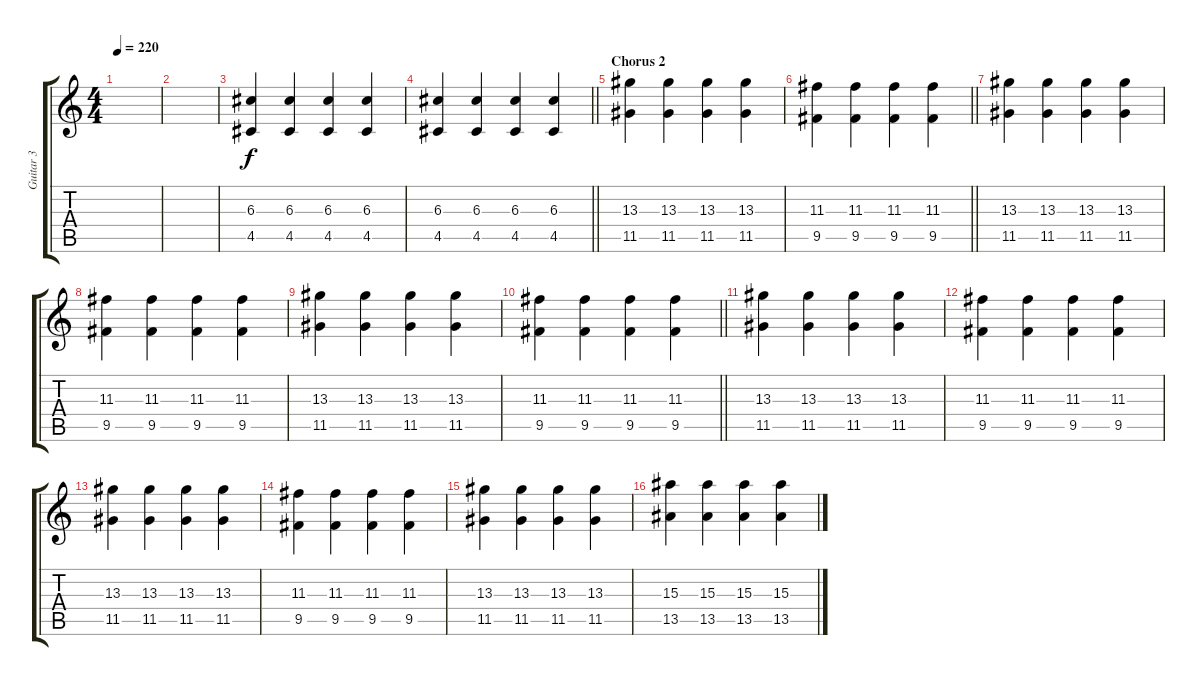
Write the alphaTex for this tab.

\track ("Guitar 3" "Guitar 3") {instrument distortionguitar}
\staff {score tabs}
\tuning (E4 B3 G3 D3 A2 E2) {hide}
\ts (4 4)
\tempo 220
\clef g2
\ks c
|
|
(6.3 4.5).4 (6.3 4.5).4 (6.3 4.5).4 (6.3 4.5).4 |
\barLineRight lightlight
(6.3 4.5).4 (6.3 4.5).4 (6.3 4.5).4 (6.3 4.5).4 |
\section ("" "Chorus 2")
(13.3 11.5).4 (13.3 11.5).4 (13.3 11.5).4 (13.3 11.5).4 |
\barLineRight lightlight
(11.3 9.5).4 (11.3 9.5).4 (11.3 9.5).4 (11.3 9.5).4 |
(13.3 11.5).4 (13.3 11.5).4 (13.3 11.5).4 (13.3 11.5).4 |
(11.3 9.5).4 (11.3 9.5).4 (11.3 9.5).4 (11.3 9.5).4 |
(13.3 11.5).4 (13.3 11.5).4 (13.3 11.5).4 (13.3 11.5).4 |
\barLineRight lightlight
(11.3 9.5).4 (11.3 9.5).4 (11.3 9.5).4 (11.3 9.5).4 |
(13.3 11.5).4 (13.3 11.5).4 (13.3 11.5).4 (13.3 11.5).4 |
(11.3 9.5).4 (11.3 9.5).4 (11.3 9.5).4 (11.3 9.5).4 |
(13.3 11.5).4 (13.3 11.5).4 (13.3 11.5).4 (13.3 11.5).4 |
(11.3 9.5).4 (11.3 9.5).4 (11.3 9.5).4 (11.3 9.5).4 |
(13.3 11.5).4 (13.3 11.5).4 (13.3 11.5).4 (13.3 11.5).4 |
(15.3 13.5).4 (15.3 13.5).4 (15.3 13.5).4 (15.3 13.5).4
